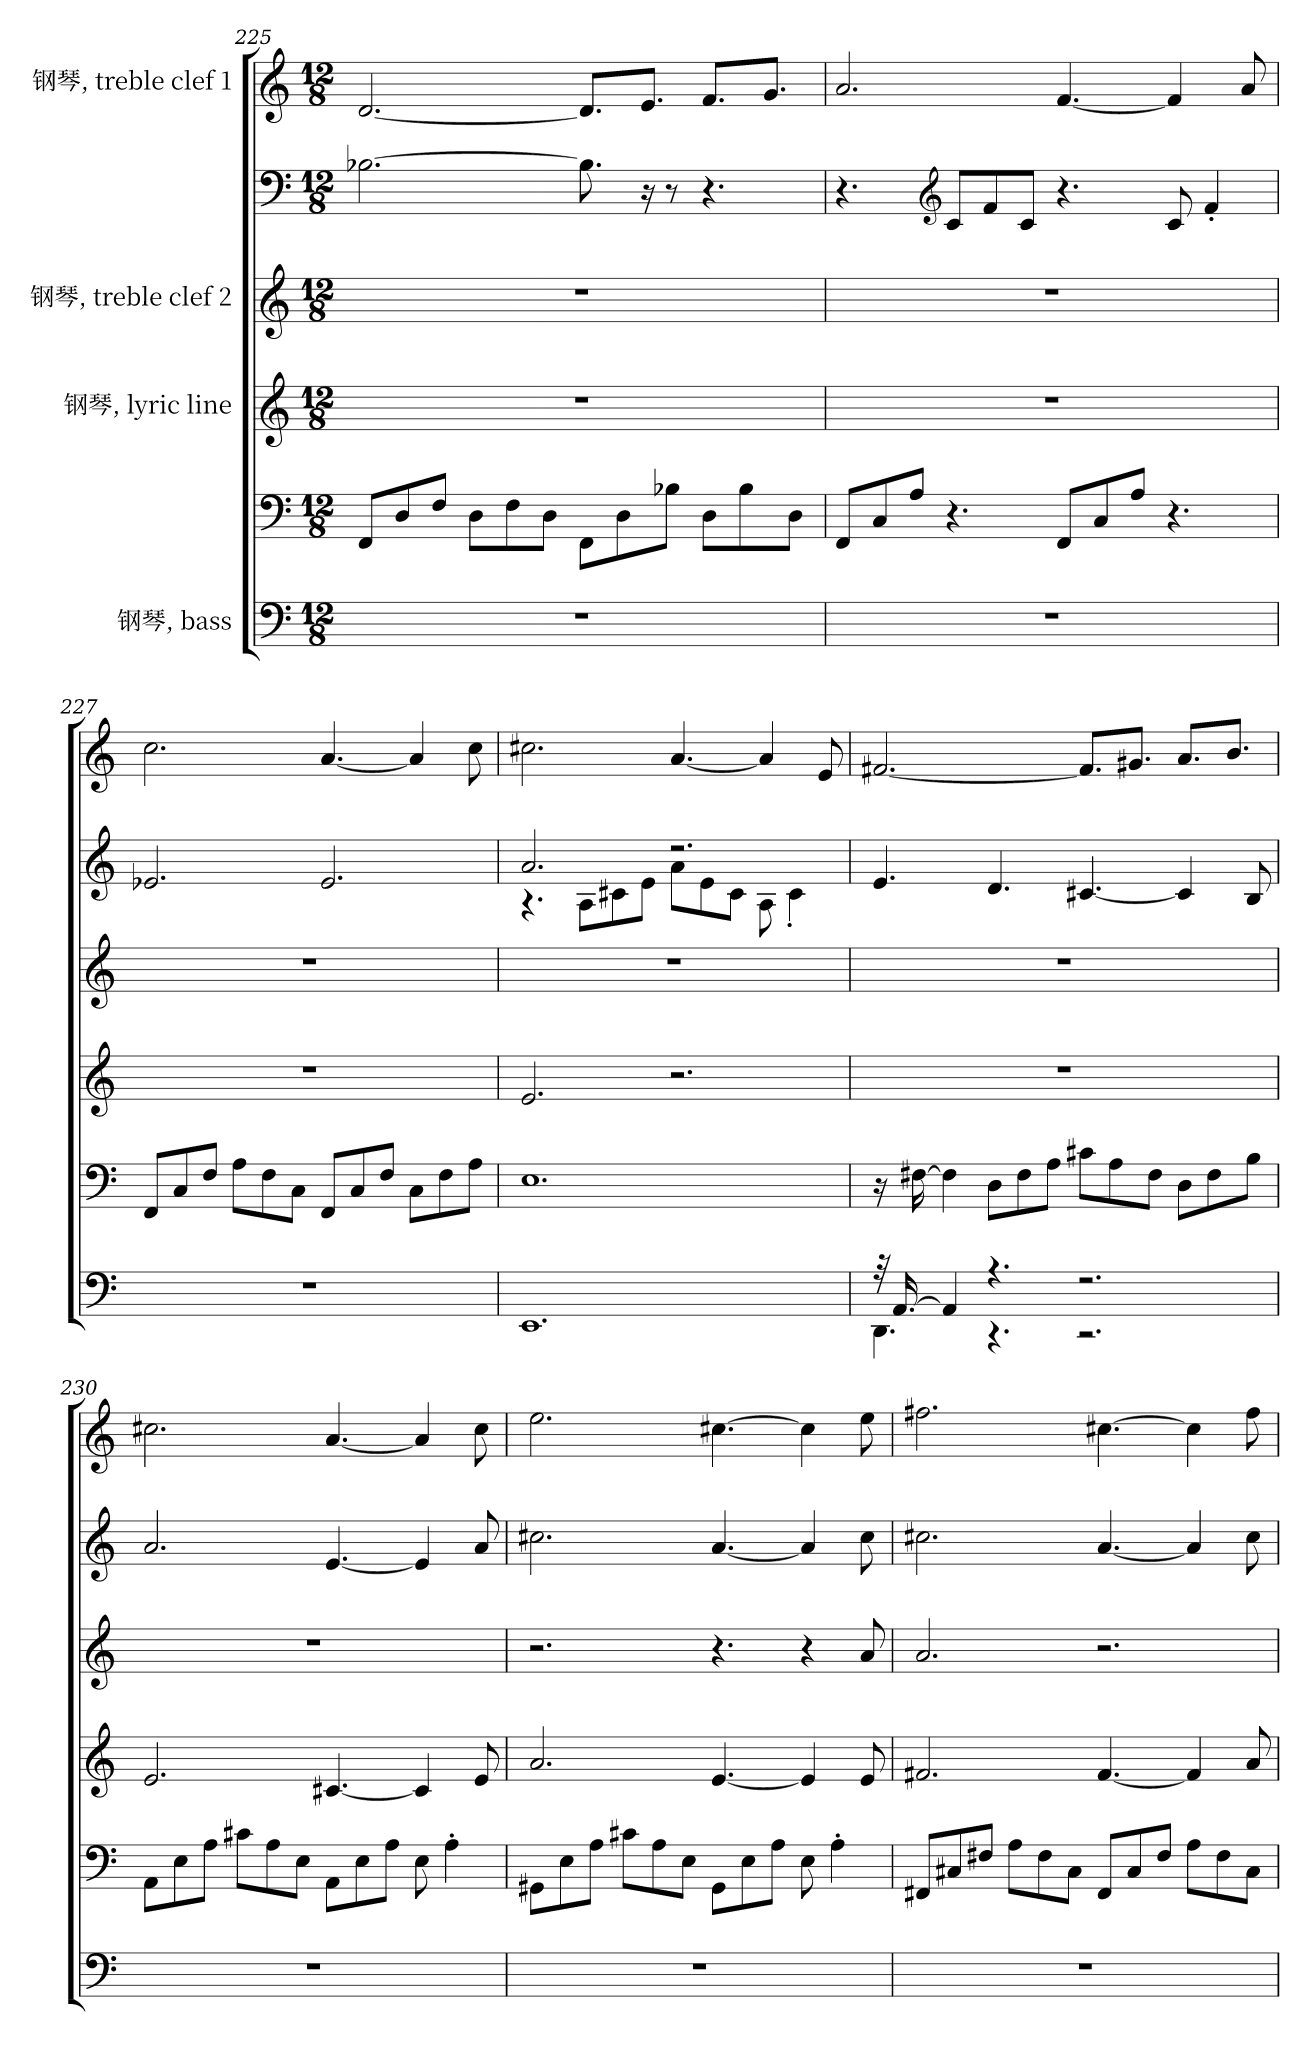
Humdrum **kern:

**kern	**kern	**kern	**kern	**kern	**kern
*part4	*part4	*part3	*part2	*part2	*part1
*staff6	*staff5	*staff4	*staff3	*staff2	*staff1
*I"钢琴, bass	*	*I"钢琴, lyric line	*I"钢琴, treble clef 2	*	*I"钢琴, treble clef 1
*clefF4	*clefF4	*clefG2	*clefG2	*clefF4	*clefG2
*k[]	*k[]	*k[]	*k[]	*k[]	*k[]
*M12/8	*M12/8	*M12/8	*M12/8	*M12/8	*M12/8
=225	=225	=225	=225	=225	=225
1.r	8FF/L	1.r	1.r	[2.B-X\	[2.d/
.	8D/	.	.	.	.
.	8F/J	.	.	.	.
.	8D\L	.	.	.	.
.	8F\	.	.	.	.
.	8D\J	.	.	.	.
.	8FF\L	.	.	8.B-\]	8.d/L]
.	8D\	.	.	.	.
.	.	.	.	16r	8.e/J
.	8B-X\J	.	.	8r	.
.	8D\L	.	.	4.r	8.f/L
.	8B-\	.	.	.	.
.	.	.	.	.	8.g/J
.	8D\J	.	.	.	.
!!LO:PB:g=z
=226	=226	=226	=226	=226	=226
1.r	8FF/L	1.r	1.r	4.r	2.a/
.	8C/	.	.	.	.
.	8A/J	.	.	.	.
*	*	*	*	*clefG2	*
.	4.r	.	.	8c/L	.
.	.	.	.	8f/	.
.	.	.	.	8c/J	.
.	8FF/L	.	.	4.r	[4.f/
.	8C/	.	.	.	.
.	8A/J	.	.	.	.
.	4.r	.	.	8c/	4f/]
.	.	.	.	4f'/	.
.	.	.	.	.	8a/
=227	=227	=227	=227	=227	=227
1.r	8FF/L	1.r	1.r	2.e-X/	2.cc\
.	8C/	.	.	.	.
.	8F/J	.	.	.	.
.	8A\L	.	.	.	.
.	8F\	.	.	.	.
.	8C\J	.	.	.	.
.	8FF/L	.	.	2.e-/	[4.a/
.	8C/	.	.	.	.
.	8F/J	.	.	.	.
.	8C\L	.	.	.	4a/]
.	8F\	.	.	.	.
.	8A\J	.	.	.	8cc\
=228	=228	=228	=228	=228	=228
*	*	*	*	*^	*
1.EE	1.E	2.e/	1.r	2.a/	4.r	2.cc#X\
.	.	.	.	.	8A\L	.
.	.	.	.	.	8c#X\	.
.	.	.	.	.	8e\J	.
.	.	2.r	.	2.r	8a\L	[4.a/
.	.	.	.	.	8e\	.
.	.	.	.	.	8c#\J	.
.	.	.	.	.	8A\	4a/]
.	.	.	.	.	4c#'\	.
.	.	.	.	.	.	8e/
*	*	*	*	*v	*v	*
!!LO:LB:g=z
=229	=229	=229	=229	=229	=229
*^	*	*	*	*	*
32r	4.DD\	16r	1.r	1.r	4.e/	[2.f#X/
[16.AA/	.	.	.	.	.	.
.	.	[16F#X\	.	.	.	.
4AA/]	.	4F#\]	.	.	.	.
4.r	4.r	8D\L	.	.	4.d/	.
.	.	8F#\	.	.	.	.
.	.	8A\J	.	.	.	.
2.r	2.r	8c#X\L	.	.	[4.c#X/	8.f#/L]
.	.	8A\	.	.	.	.
.	.	.	.	.	.	8.g#X/J
.	.	8F#\J	.	.	.	.
.	.	8D\L	.	.	4c#/]	8.a/L
.	.	8F#\	.	.	.	.
.	.	.	.	.	.	8.b/J
.	.	8B\J	.	.	8B/	.
*v	*v	*	*	*	*	*
=230	=230	=230	=230	=230	=230
1.r	8AA\L	2.e/	1.r	2.a/	2.cc#X\
.	8E\	.	.	.	.
.	8A\J	.	.	.	.
.	8c#X\L	.	.	.	.
.	8A\	.	.	.	.
.	8E\J	.	.	.	.
.	8AA\L	[4.c#X/	.	[4.e/	[4.a/
.	8E\	.	.	.	.
.	8A\J	.	.	.	.
.	8E\	4c#/]	.	4e/]	4a/]
.	4A'\	.	.	.	.
.	.	8e/	.	8a/	8cc#\
=231	=231	=231	=231	=231	=231
1.r	8GG#X\L	2.a/	2.r	2.cc#X\	2.ee\
.	8E\	.	.	.	.
.	8A\J	.	.	.	.
.	8c#X\L	.	.	.	.
.	8A\	.	.	.	.
.	8E\J	.	.	.	.
.	8GG#\L	[4.e/	4.r	[4.a/	[4.cc#X\
.	8E\	.	.	.	.
.	8A\J	.	.	.	.
.	8E\	4e/]	4r	4a/]	4cc#\]
.	4A'\	.	.	.	.
.	.	8e/	8a/	8cc#\	8ee\
!!LO:PB:g=z
=232	=232	=232	=232	=232	=232
1.r	8FF#X/L	2.f#X/	2.a/	2.cc#X\	2.ff#X\
.	8C#X/	.	.	.	.
.	8F#X/J	.	.	.	.
.	8A\L	.	.	.	.
.	8F#\	.	.	.	.
.	8C#\J	.	.	.	.
.	8FF#/L	[4.f#/	2.r	[4.a/	[4.cc#X\
.	8C#/	.	.	.	.
.	8F#/J	.	.	.	.
.	8A\L	4f#/]	.	4a/]	4cc#\]
.	8F#\	.	.	.	.
.	8C#\J	8a/	.	8cc#\	8ff#\
=	=	=	=	=	=
*-	*-	*-	*-	*-	*-
